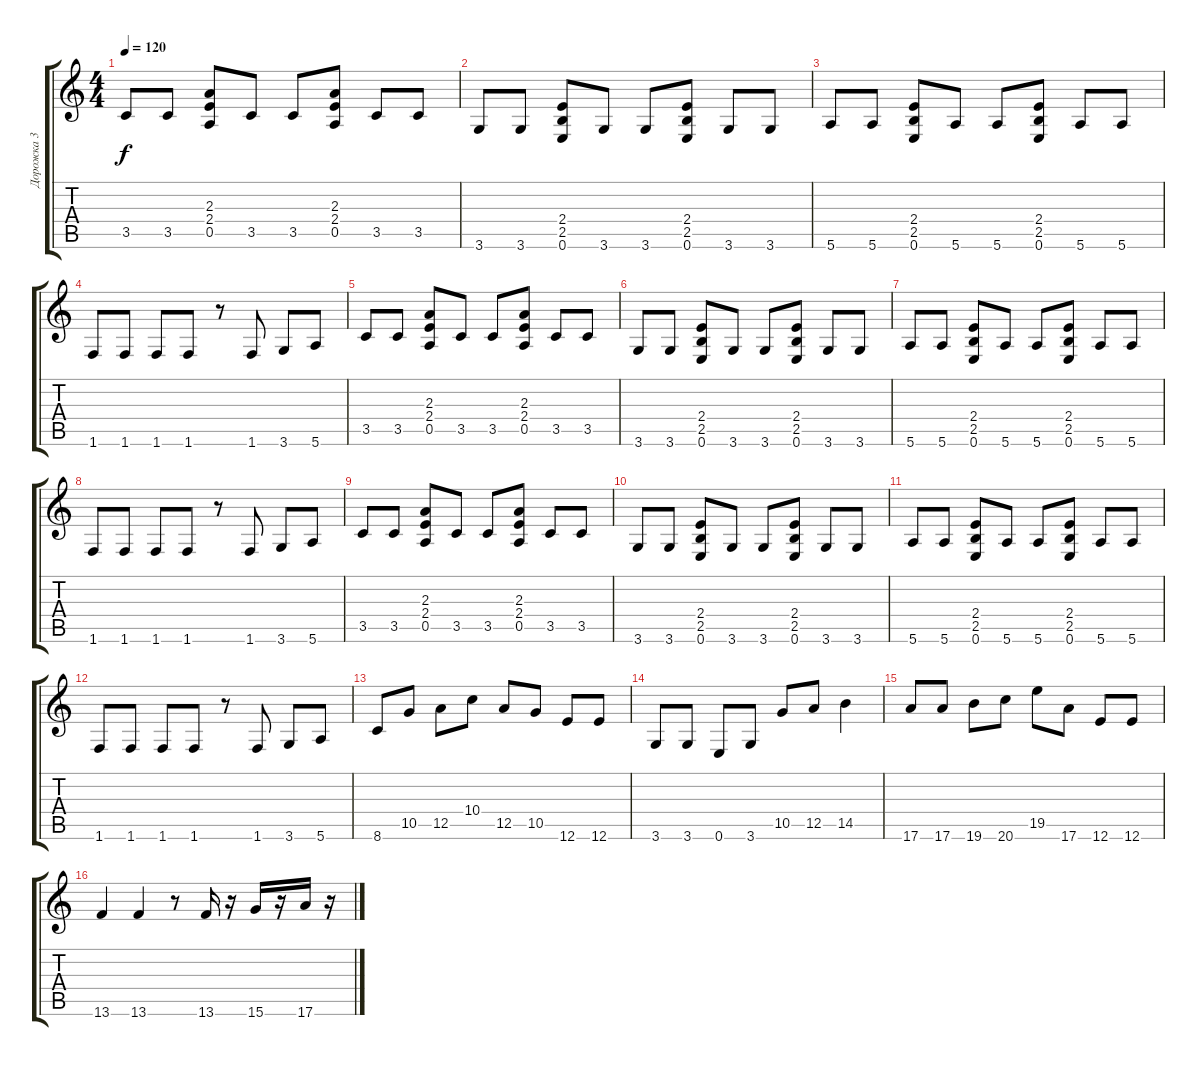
\track ("Дорожка 3" "Дорожка 3") {instrument distortionguitar}
\staff {score tabs}
\tuning (E4 B3 G3 D3 A2 E2) {hide}
\ts (4 4)
\tempo 120
\clef g2
\ks c
3.5.8{dy f} 3.5.8 (2.3 2.4 0.5).8 3.5.8 3.5.8 (2.3 2.4 0.5).8 3.5.8 3.5.8 |
3.6.8 3.6.8 (2.4 2.5 0.6).8 3.6.8 3.6.8 (2.4 2.5 0.6).8 3.6.8 3.6.8 |
5.6.8 5.6.8 (2.4 2.5 0.6).8 5.6.8 5.6.8 (2.4 2.5 0.6).8 5.6.8 5.6.8 |
1.6.8 1.6.8 1.6.8 1.6.8 r.8 1.6.8 3.6.8 5.6.8 |
3.5.8 3.5.8 (2.3 2.4 0.5).8 3.5.8 3.5.8 (2.3 2.4 0.5).8 3.5.8 3.5.8 |
3.6.8 3.6.8 (2.4 2.5 0.6).8 3.6.8 3.6.8 (2.4 2.5 0.6).8 3.6.8 3.6.8 |
5.6.8 5.6.8 (2.4 2.5 0.6).8 5.6.8 5.6.8 (2.4 2.5 0.6).8 5.6.8 5.6.8 |
1.6.8 1.6.8 1.6.8 1.6.8 r.8 1.6.8 3.6.8 5.6.8 |
3.5.8 3.5.8 (2.3 2.4 0.5).8 3.5.8 3.5.8 (2.3 2.4 0.5).8 3.5.8 3.5.8 |
3.6.8 3.6.8 (2.4 2.5 0.6).8 3.6.8 3.6.8 (2.4 2.5 0.6).8 3.6.8 3.6.8 |
5.6.8 5.6.8 (2.4 2.5 0.6).8 5.6.8 5.6.8 (2.4 2.5 0.6).8 5.6.8 5.6.8 |
1.6.8 1.6.8 1.6.8 1.6.8 r.8 1.6.8 3.6.8 5.6.8 |
8.6.8 10.5.8 12.5.8 10.4.8 12.5.8 10.5.8 12.6.8 12.6.8 |
3.6.8 3.6.8 0.6.8 3.6.8 10.5.8 12.5.8 14.5.4 |
17.6.8 17.6.8 19.6.8 20.6.8 19.5.8 17.6.8 12.6.8 12.6.8 |
13.6.4 13.6.4 r.8 13.6.16 r.16 15.6.16 r.16 17.6.16 r.16
